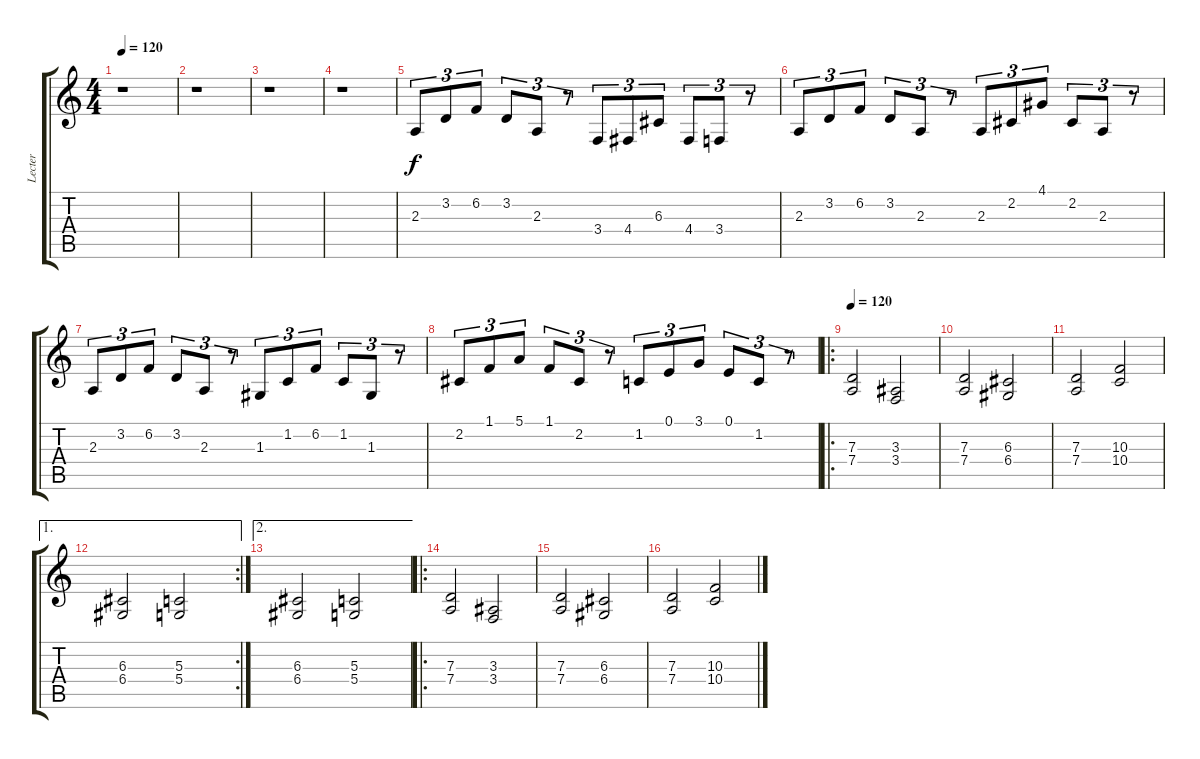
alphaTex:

\track ("Lecter" "Lecter") {instrument stringensemble1}
\staff {score tabs}
\tuning (E4 B3 G3 D3 A2 E2) {hide}
\ts (4 4)
\tempo 120
\clef g2
\ks c
r.1{dy f instrument stringensemble1} |
r.1 |
r.1 |
r.1 |
2.3.8{tu (3 2) instrument churchorgan} 3.2.8{tu (3 2)} 6.2.8{tu (3 2)} 3.2.8{tu (3 2)} 2.3.8{tu (3 2)} r.8{tu (3 2)} 3.4.8{tu (3 2)} 4.4.8{tu (3 2)} 6.3.8{tu (3 2)} 4.4.8{tu (3 2)} 3.4.8{tu (3 2)} r.8{tu (3 2)} |
2.3.8{tu (3 2)} 3.2.8{tu (3 2)} 6.2.8{tu (3 2)} 3.2.8{tu (3 2)} 2.3.8{tu (3 2)} r.8{tu (3 2)} 2.3.8{tu (3 2)} 2.2.8{tu (3 2)} 4.1.8{tu (3 2)} 2.2.8{tu (3 2)} 2.3.8{tu (3 2)} r.8{tu (3 2)} |
2.3.8{tu (3 2)} 3.2.8{tu (3 2)} 6.2.8{tu (3 2)} 3.2.8{tu (3 2)} 2.3.8{tu (3 2)} r.8{tu (3 2)} 1.3.8{tu (3 2)} 1.2.8{tu (3 2)} 6.2.8{tu (3 2)} 1.2.8{tu (3 2)} 1.3.8{tu (3 2)} r.8{tu (3 2)} |
2.2.8{tu (3 2)} 1.1.8{tu (3 2)} 5.1.8{tu (3 2)} 1.1.8{tu (3 2)} 2.2.8{tu (3 2)} r.8{tu (3 2)} 1.2.8{tu (3 2)} 0.1.8{tu (3 2)} 3.1.8{tu (3 2)} 0.1.8{tu (3 2)} 1.2.8{tu (3 2)} r.8{tu (3 2)} |
\ro
\tempo 120
(7.3 7.4).2{instrument choiraahs} (3.3 3.4).2 |
(7.3 7.4).2 (6.3 6.4).2 |
(7.3 7.4).2 (10.3 10.4).2 |
\ae 1
\rc 2
(6.3 6.4).2 (5.3 5.4).2 |
\ae 2
(6.3 6.4).2 (5.3 5.4).2 |
\ro
(7.3 7.4).2 (3.3 3.4).2 |
(7.3 7.4).2 (6.3 6.4).2 |
(7.3 7.4).2 (10.3 10.4).2
